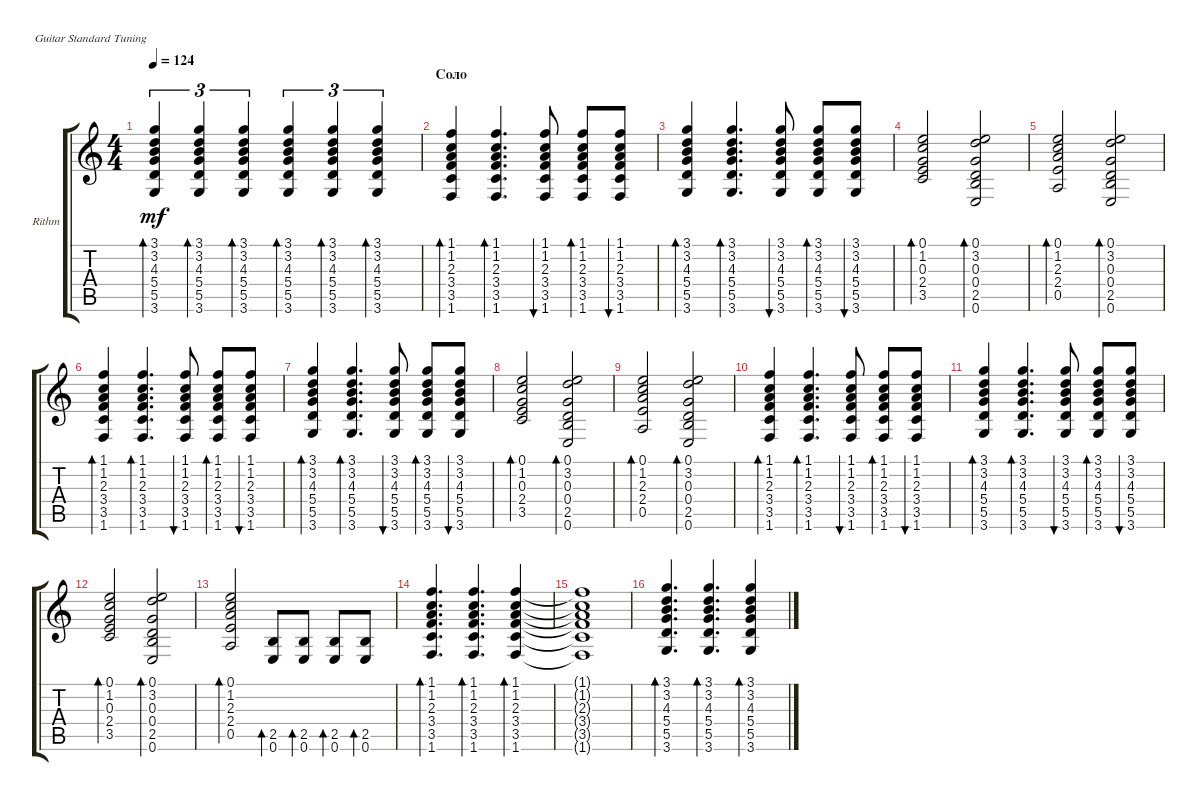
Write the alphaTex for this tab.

\defaultSystemsLayout 4
\bracketExtendMode groupsimilarinstruments
\firstSystemTrackNameOrientation horizontal
\otherSystemsTrackNameOrientation horizontal
\track ("Rithm" "Rithm") {instrument electricguitarclean}
\staff {score tabs}
\tuning (E4 B3 G3 D3 A2 E2)
\ts (4 4)
\tempo 124
\clef g2
\ks c
(3.6 5.5 5.4 4.3 3.2 3.1).4{tu (3 2) bd 114 dy mf} (3.6 5.5 5.4 4.3 3.2 3.1).4{tu (3 2) bd 114} (3.6 5.5 5.4 4.3 3.2 3.1).4{tu (3 2) bd 114} (3.6 5.5 5.4 4.3 3.2 3.1).4{tu (3 2) bd 114} (3.6 5.5 5.4 4.3 3.2 3.1).4{tu (3 2) bd 66} (3.6 5.5 5.4 4.3 3.2 3.1).4{tu (3 2) bd 65} |
\section ("" "Соло")
(1.6 3.5 3.4 2.3 1.2 1.1).4{bd 120} (1.6 3.5 3.4 2.3 1.2 1.1).4{d bd 122} (1.6 3.5 3.4 2.3 1.2 1.1).8{bu 119} (1.6 3.5 3.4 2.3 1.2 1.1).8{bd 119} (1.6 3.5 3.4 2.3 1.2 1.1).8{bu 119} |
(3.6 5.5 5.4 4.3 3.2 3.1).4{bd 114} (3.6 5.5 5.4 4.3 3.2 3.1).4{d bd 114} (3.6 5.5 5.4 4.3 3.2 3.1).8{bu 114} (3.6 5.5 5.4 4.3 3.2 3.1).8{bd 114} (3.6 5.5 5.4 4.3 3.2 3.1).8{bu 114} |
(3.5 2.4 0.3 1.2 0.1).2{bd 118} (2.5 0.4 0.3 3.2 0.1 0.6).2{bd 114} |
(0.5 2.4 2.3 1.2 0.1).2{bd 115} (2.5 0.4 0.3 3.2 0.1 0.6).2{bd 114} |
(1.6 3.5 3.4 2.3 1.2 1.1).4{bd 120} (1.6 3.5 3.4 2.3 1.2 1.1).4{d bd 122} (1.6 3.5 3.4 2.3 1.2 1.1).8{bu 119} (1.6 3.5 3.4 2.3 1.2 1.1).8{bd 119} (1.6 3.5 3.4 2.3 1.2 1.1).8{bu 119} |
(3.6 5.5 5.4 4.3 3.2 3.1).4{bd 114} (3.6 5.5 5.4 4.3 3.2 3.1).4{d bd 114} (3.6 5.5 5.4 4.3 3.2 3.1).8{bu 114} (3.6 5.5 5.4 4.3 3.2 3.1).8{bd 114} (3.6 5.5 5.4 4.3 3.2 3.1).8{bu 114} |
(3.5 2.4 0.3 1.2 0.1).2{bd 118} (2.5 0.4 0.3 3.2 0.1 0.6).2{bd 114} |
(0.5 2.4 2.3 1.2 0.1).2{bd 115} (2.5 0.4 0.3 3.2 0.1 0.6).2{bd 114} |
(1.6 3.5 3.4 2.3 1.2 1.1).4{bd 120} (1.6 3.5 3.4 2.3 1.2 1.1).4{d bd 122} (1.6 3.5 3.4 2.3 1.2 1.1).8{bu 119} (1.6 3.5 3.4 2.3 1.2 1.1).8{bd 119} (1.6 3.5 3.4 2.3 1.2 1.1).8{bu 119} |
(3.6 5.5 5.4 4.3 3.2 3.1).4{bd 114} (3.6 5.5 5.4 4.3 3.2 3.1).4{d bd 114} (3.6 5.5 5.4 4.3 3.2 3.1).8{bu 114} (3.6 5.5 5.4 4.3 3.2 3.1).8{bd 114} (3.6 5.5 5.4 4.3 3.2 3.1).8{bu 114} |
(3.5 2.4 0.3 1.2 0.1).2{bd 118} (2.5 0.4 0.3 3.2 0.1 0.6).2{bd 114} |
(0.5 2.4 2.3 1.2 0.1).2{bd 115} (2.5 0.6).8{bd 114} (2.5 0.6).8{bd 114} (2.5 0.6).8{bd 114} (2.5 0.6).8{bd 114} |
(1.6 3.5 3.4 2.3 1.2 1.1).4{d bd 120} (1.6 3.5 3.4 2.3 1.2 1.1).4{d bd 120} (1.6 3.5 3.4 2.3 1.2 1.1).4{bd 120} |
(1.6{t} 3.5{t} 3.4{t} 2.3{t} 1.2{t} 1.1{t}).1 |
(3.6 5.5 5.4 4.3 3.2 3.1).4{d bd 114} (3.6 5.5 5.4 4.3 3.2 3.1).4{d bd 114} (3.6 5.5 5.4 4.3 3.2 3.1).4{bd 114}
